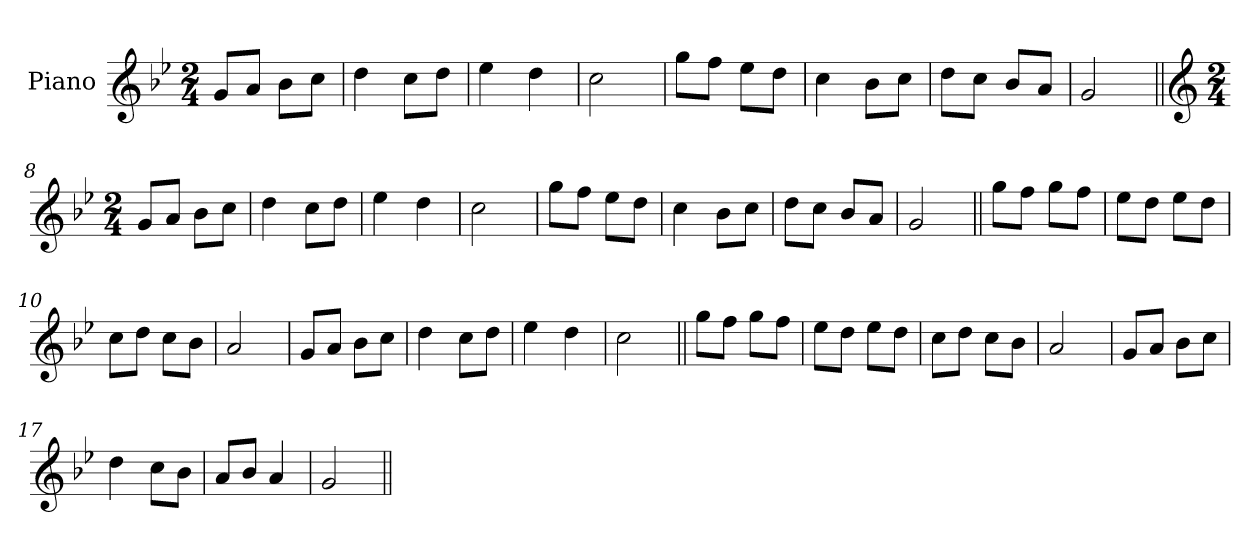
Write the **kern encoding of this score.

**kern
*part1
*staff1
*I"Piano
*I'Pno
*clefG2
*k[b-e-]
*g:
*M2/4
=
8g/L
8a/J
8b-\L
8cc\J
=1
4dd\
8cc\L
8dd\J
=2
4ee-\
4dd\
=3
2cc\
=4
8gg\L
8ff\J
8ee-\L
8dd\J
=5
4cc\
8b-\L
8cc\J
=6
8dd\L
8cc\J
8b-/L
8a/J
=7
2g/
=8||
*clefG2
*M2/4
8g/L
8a/J
8b-\L
8cc\J
=9
4dd\
8cc\L
8dd\J
=10
4ee-\
4dd\
=11
2cc\
=12
8gg\L
8ff\J
8ee-\L
8dd\J
=13
4cc\
8b-\L
8cc\J
=14
8dd\L
8cc\J
8b-/L
8a/J
=15
2g/
=8||
8gg\L
8ff\J
8gg\L
8ff\J
=9
8ee-\L
8dd\J
8ee-\L
8dd\J
=10
8cc\L
8dd\J
8cc\L
8b-\J
=11
2a/
=12
8g/L
8a/J
8b-\L
8cc\J
=13
4dd\
8cc\L
8dd\J
=14
4ee-\
4dd\
=15
2cc\
=8||
8gg\L
8ff\J
8gg\L
8ff\J
=9
8ee-\L
8dd\J
8ee-\L
8dd\J
=10
8cc\L
8dd\J
8cc\L
8b-\J
=11
2a/
=16
8g/L
8a/J
8b-\L
8cc\J
=17
4dd\
8cc\L
8b-\J
=18
8a/L
8b-/J
4a/
=19
2g/
=||
*-
